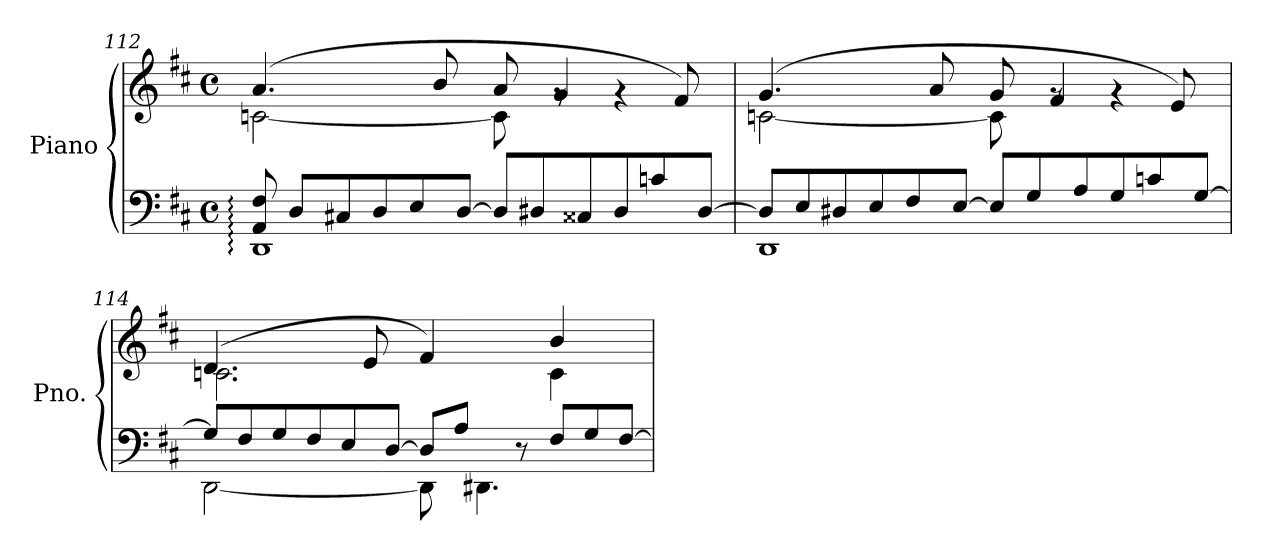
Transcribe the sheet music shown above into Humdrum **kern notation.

**kern	**kern
*part1	*part1
*staff2	*staff1
*I"Piano	*
*I'Pno.	*
!!LO:LB:g=z
*clefF4	*clefG2
*k[f#c#]	*k[f#c#]
*M4/4	*M4/4
*met(c)	*met(c)
*Xtuplet	*
=112	=112
*^	*^
*	*^	*	*
12AA/ 12F#/	1DD	8DD!yy: 8AA!yy: 8F#!yy:	(4.a/	[2cn\
12D/L	.	.	.	.
.	.	8ryy	.	.
12C#X/	.	.	.	.
12D/	.	4ryy	.	.
12E/	.	.	.	.
.	.	.	8b/	.
[12D/J	.	.	.	.
12D/L]	.	2ryy	8a/	8c\]
12D#X/	.	.	.	.
.	.	.	4g/	8rg
12C##X/	.	.	.	.
12D#/	.	.	.	4rg
12cn/	.	.	.	.
.	.	.	8f#/)	.
[12D#/J	.	.	.	.
*	*v	*v	*	*
=113	=113	=113	=113
12D#/L]	1DD	(4.g/	[2cn\
12E/	.	.	.
12D#X/	.	.	.
12E/	.	.	.
12F#/	.	.	.
.	.	8a/	.
[12E/J	.	.	.
12E/L]	.	8g/	8c\]
12G/	.	.	.
.	.	4f#/	8rg
12A/	.	.	.
12G/	.	.	4rg
12cn/	.	.	.
.	.	8e/)	.
[12G/J	.	.	.
=114	=114	=114	=114
*	*^	*	*
12G/L]	[2DD\	[2DD!yy	(4.d/	2.cn\
12F#/	.	.	.	.
12G/	.	.	.	.
12F#/	.	.	.	.
12E/	.	.	.	.
.	.	.	8e/	.
[12D/J	.	.	.	.
12D/L]	8DD\]	6DD!yy]	4f#/)	.
12A/J	.	.	.	.
.	4.DD#X\	.	.	.
12r	.	[12DD#X!yy	.	.
12F#/L	.	4DD#!yy]	4b/	4c\
12G/	.	.	.	.
[12F#/J	.	.	.	.
*v	*v	*v	*	*
*	*v	*v
=	=
*-	*-
